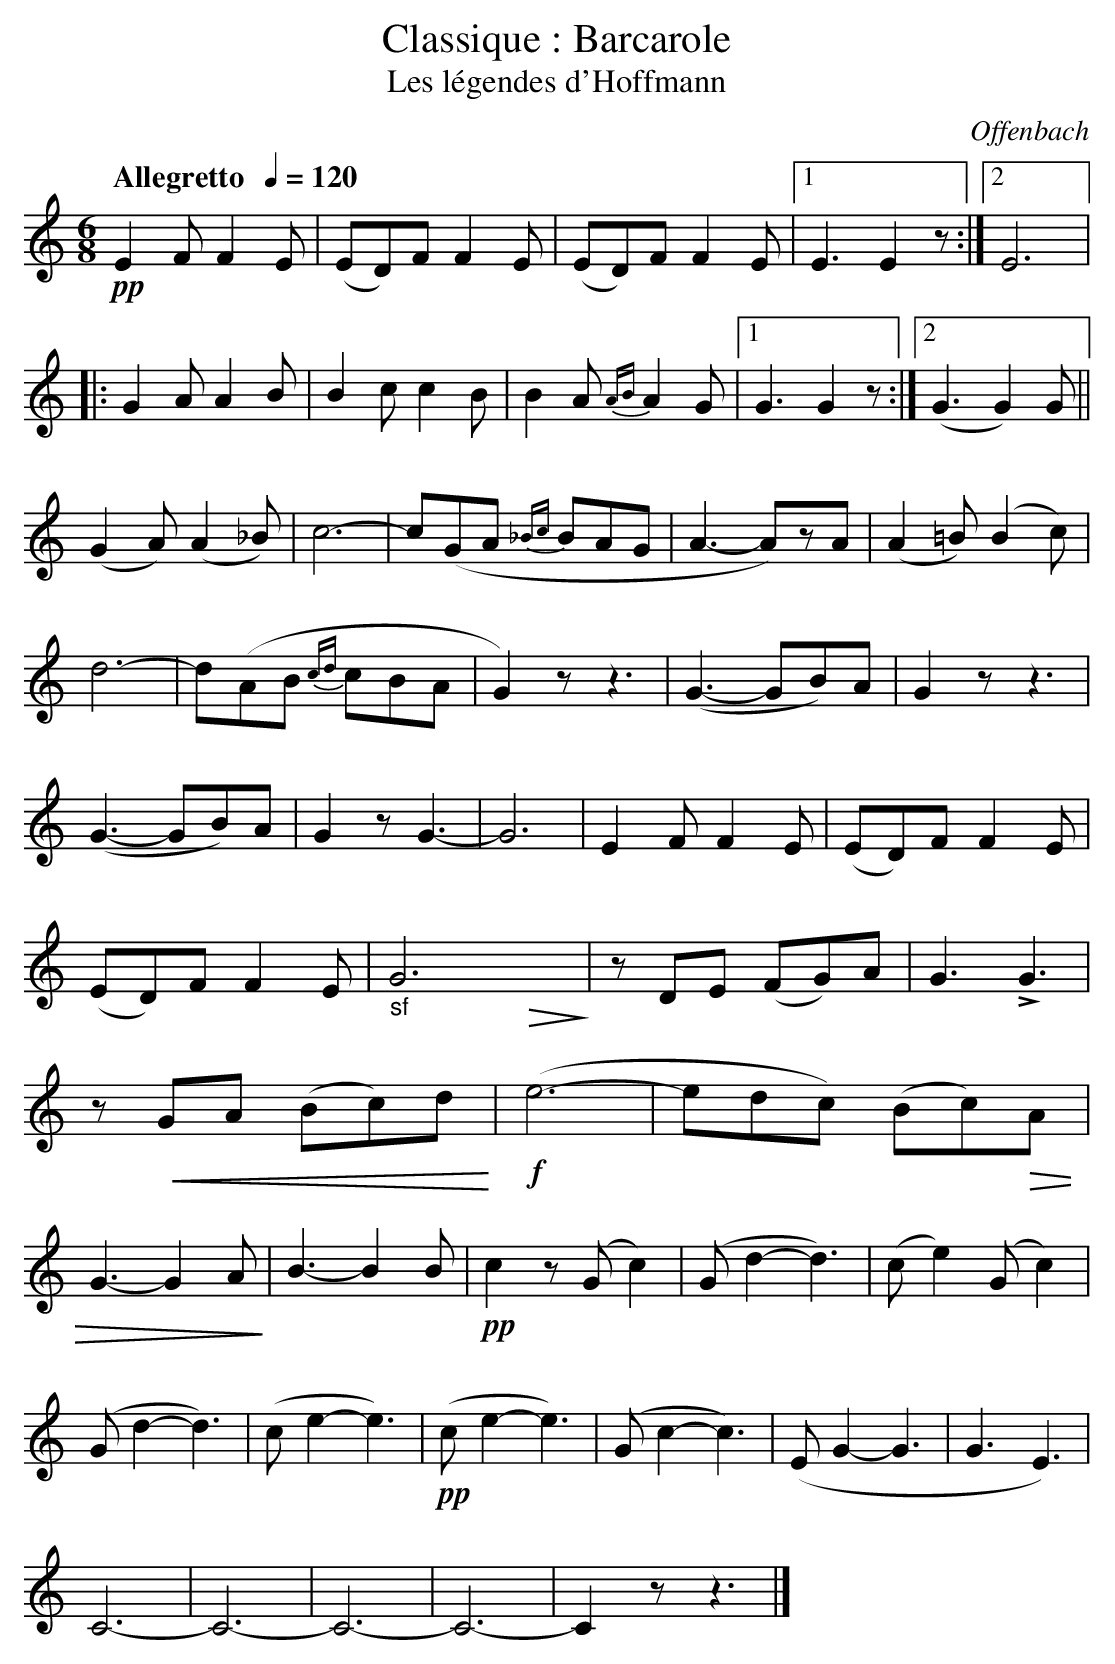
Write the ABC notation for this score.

X:1
T:Classique : Barcarole
T:Les légendes d'Hoffmann
C:Offenbach
M:6/8
L:1/8
Q:"Allegretto  "1/4=120
K:Cmaj
+pp+E2F F2E | (ED)F F2E | (ED)F F2E |1 E3 E2z :|2 E6 |:
G2A A2B | B2c c2B | B2A {AB}A2G |1 G3 G2z :|2 (G3 G2)G ||
(G2A) (A2_B) | c6- | c(GA {_Bc}BAG | A3- A)zA | (A2=B) (B2c) |
d6- | d(AB {cd}cBA | G2)z z3 | (G3- GB)A | G2z z3 |
(G3- GB)A | G2z G3- | G6 | E2F F2E | (ED)F F2 E |
(ED)F F2 E | "_sf"G6 +diminuendo(+yyy+diminuendo)+ | zDE (FG)A | G3 LG3 |
z+crescendo(+GA (Bc)d+crescendo)+ | +f+(e6- | edc) (Bc)+diminuendo(+A |
G3- G2A+diminuendo)+ | B3- B2B | +pp+c2z (Gc2) | (Gd2- d3) | (ce2) (Gc2) |
(Gd2- d3) | (ce2- e3) | +pp+(ce2- e3) | (Gc2- c3) | (EG2- G3 | G3 E3) |
C6- | C6- | C6- | C6- | C2z z3 |]
